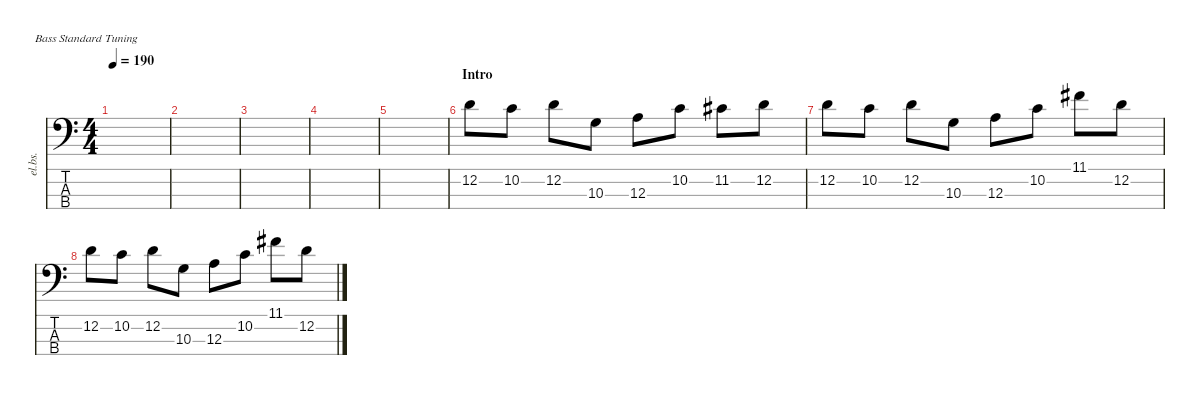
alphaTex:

\defaultSystemsLayout 4
\hideDynamics
\bracketExtendMode nobrackets
\track ("山田リョウ" "el.bs.") {solo instrument electricbassfinger}
\staff {score tabs}
\tuning (G2 D2 A1 E1)
\ts (4 4)
\tempo 190
\clef f4
\ks c
|
|
|
|
|
\section ("" "Intro")
12.2.8 10.2.8 12.2.8 10.3.8 12.3.8 10.2.8 11.2{acc #}.8 12.2.8 |
12.2.8 10.2.8 12.2.8 10.3.8 12.3.8 10.2.8 11.1{acc #}.8 12.2.8 |
12.2.8 10.2.8 12.2.8 10.3.8 12.3.8 10.2.8 11.1{acc #}.8 12.2.8
